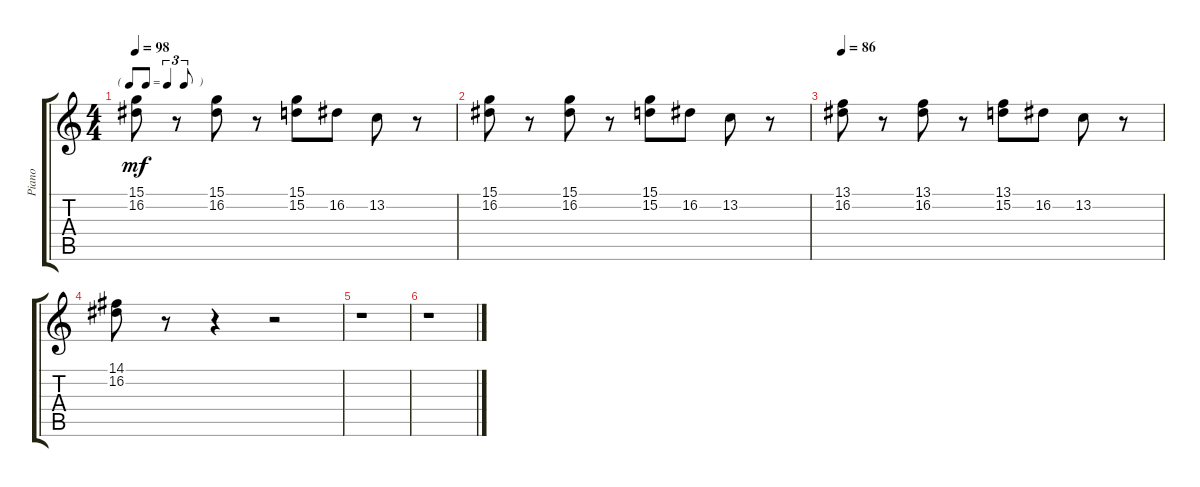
\track ("Piano" "Piano") {instrument acousticgrandpiano}
\staff {score tabs}
\tuning (E4 B3 G3 D3 A2 E2) {hide}
\ts (4 4)
\tf triplet8th
\tempo 98
\clef g2
\ks c
(15.1 16.2).8{dy mf} r.8 (15.1 16.2).8 r.8 (15.1 15.2).8 16.2.8 13.2.8 r.8 |
(15.1 16.2).8 r.8 (15.1 16.2).8 r.8 (15.1 15.2).8 16.2.8 13.2.8 r.8 |
\tempo 86
(13.1 16.2).8 r.8 (13.1 16.2).8 r.8 (13.1 15.2).8 16.2.8 13.2.8 r.8 |
(14.1 16.2).8 r.8 r.4 r.2 |
r.1 |
r.1
